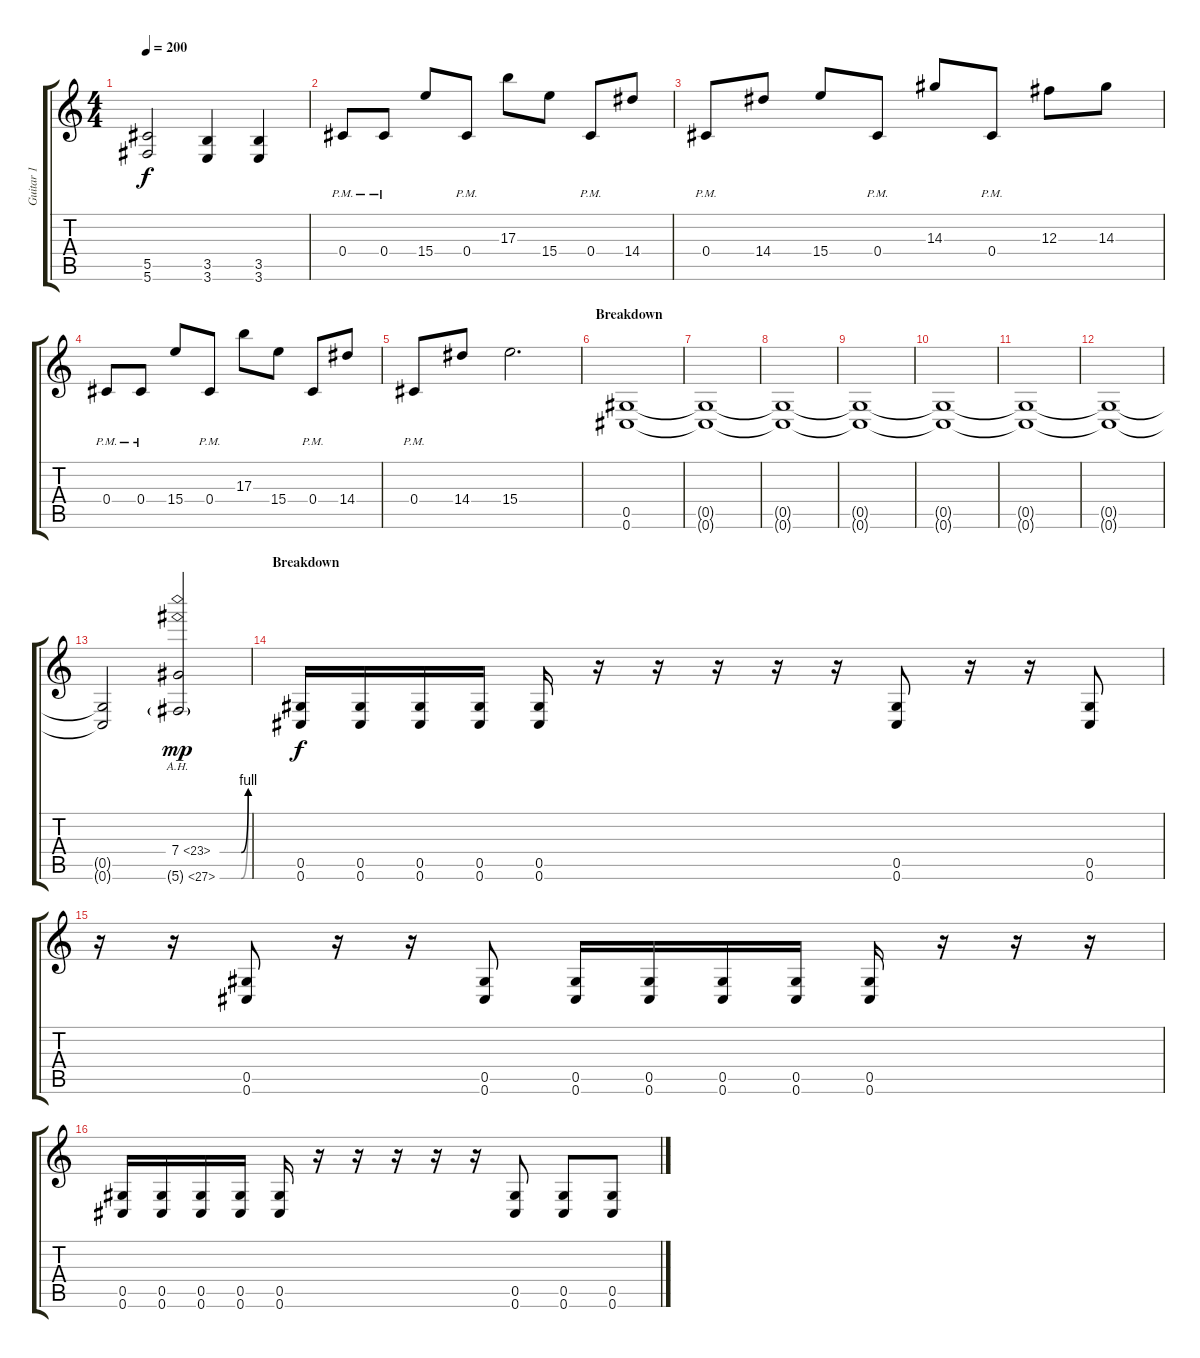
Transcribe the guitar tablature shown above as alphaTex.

\track ("Guitar 1" "Guitar 1") {instrument distortionguitar}
\staff {score tabs}
\tuning (Eb4 Bb3 Gb3 Db3 Ab2 Db2) {hide}
\ts (4 4)
\tempo 200
\clef g2
\ks c
(5.5 5.6).2{dy f} (3.5 3.6).4 (3.5 3.6).4 |
0.4{pm}.8 0.4{pm}.8 15.4.8 0.4{pm}.8 17.3.8 15.4.8 0.4{pm}.8 14.4.8 |
0.4{pm}.8 14.4.8 15.4.8 0.4{pm}.8 14.3.8 0.4{pm}.8 12.3.8 14.3.8 |
0.4{pm}.8 0.4{pm}.8 15.4.8 0.4{pm}.8 17.3.8 15.4.8 0.4{pm}.8 14.4.8 |
0.4{pm}.8 14.4.8 15.4.2{d} |
\section ("" "Breakdown")
(0.5 0.6).1 |
(0.5{t} 0.6{t}).1 |
(0.5{t} 0.6{t}).1 |
(0.5{t} 0.6{t}).1 |
(0.5{t} 0.6{t}).1 |
(0.5{t} 0.6{t}).1 |
(0.5{t} 0.6{t}).1 |
(0.5{t} 0.6{t}).2 (7.4{be (custom 0 0 15 0 30 0 45 0 60 4) ah 16} 5.6{be (custom 0 0 15 0 30 0 45 0 60 4) ah 22 g}).2{dy mp} |
\section ("" "Breakdown")
(0.5 0.6).16{dy f} (0.5 0.6).16 (0.5 0.6).16 (0.5 0.6).16 (0.5 0.6).16 r.16 r.16 r.16 r.16 r.16 (0.5 0.6).8 r.16 r.16 (0.5 0.6).8 |
r.16 r.16 (0.5 0.6).8 r.16 r.16 (0.5 0.6).8 (0.5 0.6).16 (0.5 0.6).16 (0.5 0.6).16 (0.5 0.6).16 (0.5 0.6).16 r.16 r.16 r.16 |
(0.5 0.6).16 (0.5 0.6).16 (0.5 0.6).16 (0.5 0.6).16 (0.5 0.6).16 r.16 r.16 r.16 r.16 r.16 (0.5 0.6).8 (0.5 0.6).8 (0.5 0.6).8
